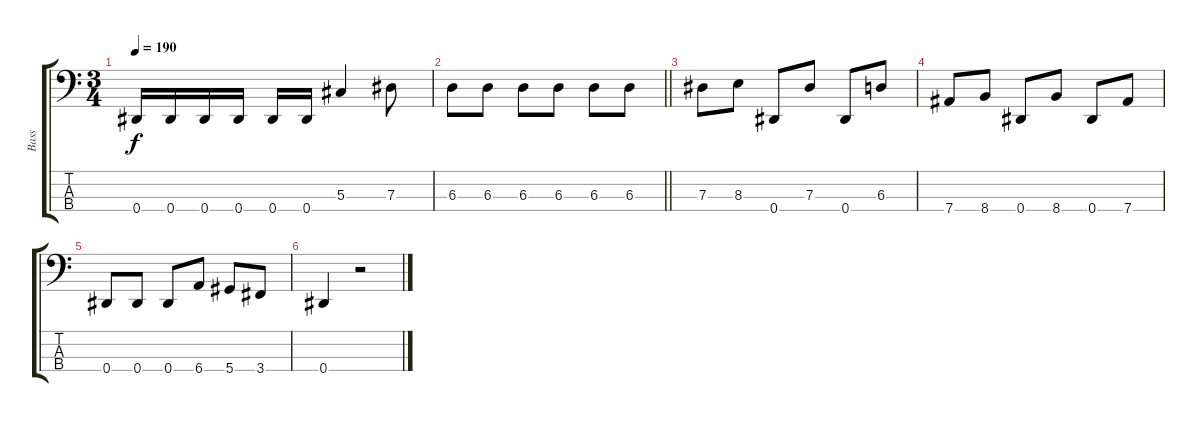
\track ("Bass" "Bass") {instrument electricbasspick}
\staff {score tabs}
\tuning (Gb2 Db2 Ab1 Eb1) {hide}
\ts (3 4)
\tempo 190
\clef f4
\ks c
0.4.16{dy f} 0.4.16 0.4.16 0.4.16 0.4.16 0.4.16 5.3.4 7.3.8 |
\barLineRight lightlight
6.3.8 6.3.8 6.3.8 6.3.8 6.3.8 6.3.8 |
7.3.8 8.3.8 0.4.8 7.3.8 0.4.8 6.3.8 |
7.4.8 8.4.8 0.4.8 8.4.8 0.4.8 7.4.8 |
0.4.8 0.4.8 0.4.8 6.4.8 5.4.8 3.4.8 |
0.4.4 r.2
